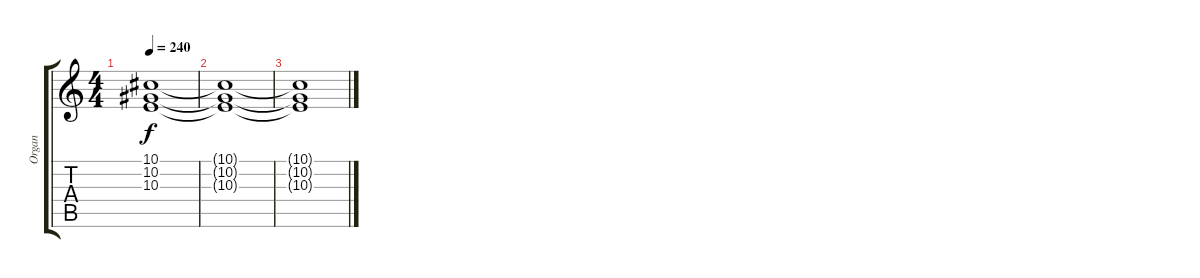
\track ("Organ" "Organ") {instrument drawbarorgan}
\staff {score tabs}
\tuning (Eb4 Bb3 Gb3 Db3 Ab2 Eb2) {hide}
\ts (4 4)
\tempo 240
\clef g2
\ks c
(10.1{t} 10.2{t} 10.3{t}).1{dy f} |
(10.1{t} 10.2{t} 10.3{t}).1 |
(10.1{t} 10.2{t} 10.3{t}).1
